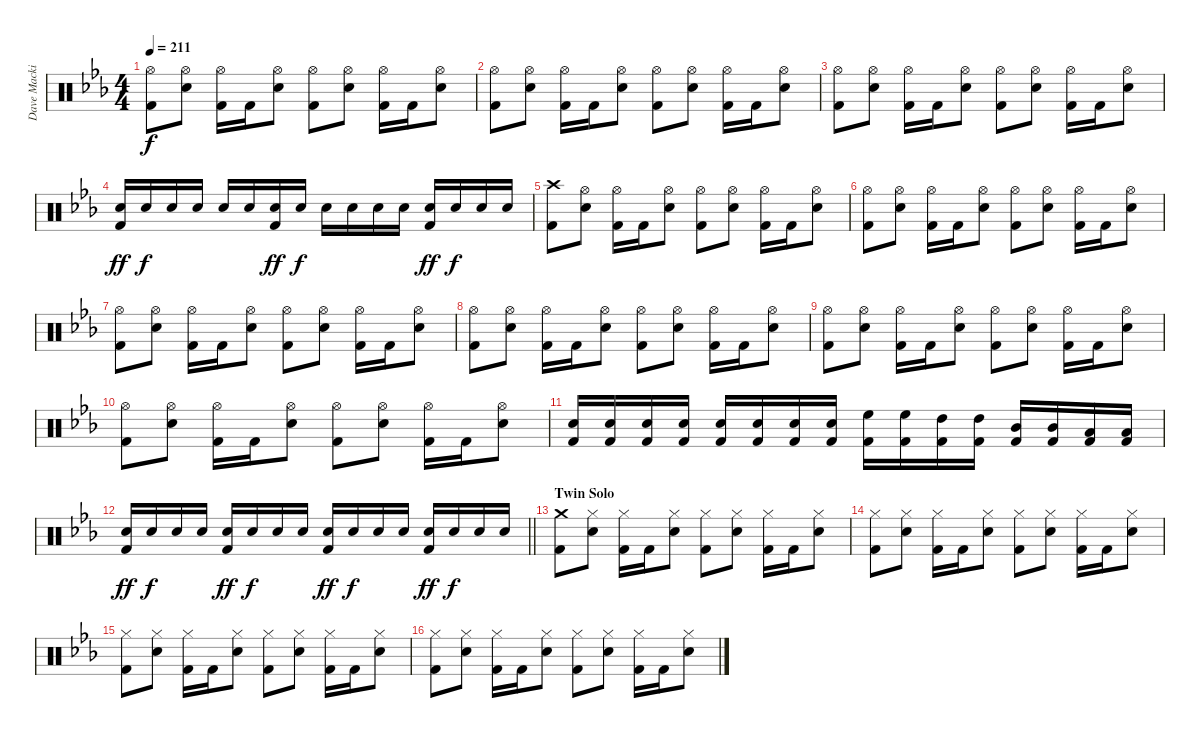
\track ("Dave Mackintosh (Drums)" "Dave Macki") {instrument percussion}
\staff {score}
\articulation defaults
\ts (4 4)
\tempo 211
\clef neutral
\ks eb
("Kick (hit) 2" "Hi-Hat (open)").8{dy f} ("Snare (hit) 2" "Hi-Hat (open)").8 ("Kick (hit) 2" "Hi-Hat (open)").16 "Kick (hit) 2".16 ("Snare (hit) 2" "Hi-Hat (open)").8 ("Kick (hit) 2" "Hi-Hat (open)").8 ("Snare (hit) 2" "Hi-Hat (open)").8 ("Kick (hit) 2" "Hi-Hat (open)").16 "Kick (hit) 2".16 ("Snare (hit) 2" "Hi-Hat (open)").8 |
("Kick (hit) 2" "Hi-Hat (open)").8 ("Snare (hit) 2" "Hi-Hat (open)").8 ("Kick (hit) 2" "Hi-Hat (open)").16 "Kick (hit) 2".16 ("Snare (hit) 2" "Hi-Hat (open)").8 ("Kick (hit) 2" "Hi-Hat (open)").8 ("Snare (hit) 2" "Hi-Hat (open)").8 ("Kick (hit) 2" "Hi-Hat (open)").16 "Kick (hit) 2".16 ("Snare (hit) 2" "Hi-Hat (open)").8 |
("Kick (hit) 2" "Hi-Hat (open)").8 ("Snare (hit) 2" "Hi-Hat (open)").8 ("Kick (hit) 2" "Hi-Hat (open)").16 "Kick (hit) 2".16 ("Snare (hit) 2" "Hi-Hat (open)").8 ("Kick (hit) 2" "Hi-Hat (open)").8 ("Snare (hit) 2" "Hi-Hat (open)").8 ("Kick (hit) 2" "Hi-Hat (open)").16 "Kick (hit) 2".16 ("Snare (hit) 2" "Hi-Hat (open)").8 |
("Kick (hit) 2" "Snare (hit) 2").16{dy ff} "Snare (hit) 2".16{dy f} "Snare (hit) 2".16 "Snare (hit) 2".16 "Snare (hit) 2".16 "Snare (hit) 2".16 ("Kick (hit) 2" "Snare (hit) 2").16{dy ff} "Snare (hit) 2".16{dy f} "Snare (hit) 2".16 "Snare (hit) 2".16 "Snare (hit) 2".16 "Snare (hit) 2".16 ("Kick (hit) 2" "Snare (hit) 2").16{dy ff} "Snare (hit) 2".16{dy f} "Snare (hit) 2".16 "Snare (hit) 2".16 |
("Kick (hit) 2" "Crash high (hit)").8 ("Snare (hit) 2" "Hi-Hat (open)").8 ("Kick (hit) 2" "Hi-Hat (open)").16 "Kick (hit) 2".16 ("Snare (hit) 2" "Hi-Hat (open)").8 ("Kick (hit) 2" "Hi-Hat (open)").8 ("Snare (hit) 2" "Hi-Hat (open)").8 ("Kick (hit) 2" "Hi-Hat (open)").16 "Kick (hit) 2".16 ("Snare (hit) 2" "Hi-Hat (open)").8 |
("Kick (hit) 2" "Hi-Hat (open)").8 ("Snare (hit) 2" "Hi-Hat (open)").8 ("Kick (hit) 2" "Hi-Hat (open)").16 "Kick (hit) 2".16 ("Snare (hit) 2" "Hi-Hat (open)").8 ("Kick (hit) 2" "Hi-Hat (open)").8 ("Snare (hit) 2" "Hi-Hat (open)").8 ("Kick (hit) 2" "Hi-Hat (open)").16 "Kick (hit) 2".16 ("Snare (hit) 2" "Hi-Hat (open)").8 |
("Kick (hit) 2" "Hi-Hat (open)").8 ("Snare (hit) 2" "Hi-Hat (open)").8 ("Kick (hit) 2" "Hi-Hat (open)").16 "Kick (hit) 2".16 ("Snare (hit) 2" "Hi-Hat (open)").8 ("Kick (hit) 2" "Hi-Hat (open)").8 ("Snare (hit) 2" "Hi-Hat (open)").8 ("Kick (hit) 2" "Hi-Hat (open)").16 "Kick (hit) 2".16 ("Snare (hit) 2" "Hi-Hat (open)").8 |
("Kick (hit) 2" "Hi-Hat (open)").8 ("Snare (hit) 2" "Hi-Hat (open)").8 ("Kick (hit) 2" "Hi-Hat (open)").16 "Kick (hit) 2".16 ("Snare (hit) 2" "Hi-Hat (open)").8 ("Kick (hit) 2" "Hi-Hat (open)").8 ("Snare (hit) 2" "Hi-Hat (open)").8 ("Kick (hit) 2" "Hi-Hat (open)").16 "Kick (hit) 2".16 ("Snare (hit) 2" "Hi-Hat (open)").8 |
("Kick (hit) 2" "Hi-Hat (open)").8 ("Snare (hit) 2" "Hi-Hat (open)").8 ("Kick (hit) 2" "Hi-Hat (open)").16 "Kick (hit) 2".16 ("Snare (hit) 2" "Hi-Hat (open)").8 ("Kick (hit) 2" "Hi-Hat (open)").8 ("Snare (hit) 2" "Hi-Hat (open)").8 ("Kick (hit) 2" "Hi-Hat (open)").16 "Kick (hit) 2".16 ("Snare (hit) 2" "Hi-Hat (open)").8 |
("Kick (hit) 2" "Hi-Hat (open)").8 ("Snare (hit) 2" "Hi-Hat (open)").8 ("Kick (hit) 2" "Hi-Hat (open)").16 "Kick (hit) 2".16 ("Snare (hit) 2" "Hi-Hat (open)").8 ("Kick (hit) 2" "Hi-Hat (open)").8 ("Snare (hit) 2" "Hi-Hat (open)").8 ("Kick (hit) 2" "Hi-Hat (open)").16 "Kick (hit) 2".16 ("Snare (hit) 2" "Hi-Hat (open)").8 |
("Kick (hit) 2" "Snare (hit) 2").16 ("Kick (hit) 2" "Snare (hit) 2").16 ("Kick (hit) 2" "Snare (hit) 2").16 ("Kick (hit) 2" "Snare (hit) 2").16 ("Kick (hit) 2" "Snare (hit) 2").16 ("Kick (hit) 2" "Snare (hit) 2").16 ("Kick (hit) 2" "Snare (hit) 2").16 ("Kick (hit) 2" "Snare (hit) 2").16 ("Kick (hit) 2" "High Floor Tom (hit)").16 ("Kick (hit) 2" "High Floor Tom (hit)").16 ("Kick (hit) 2" "High Tom (hit)").16 ("Kick (hit) 2" "High Tom (hit)").16 ("Kick (hit) 2" "Mid Tom (hit)").16 ("Kick (hit) 2" "Mid Tom (hit)").16 ("Kick (hit) 2" "Low Tom (hit)").16 ("Kick (hit) 2" "Low Tom (hit)").16 |
\barLineRight lightlight
("Kick (hit) 2" "Snare (hit) 2").16{dy ff} "Snare (hit) 2".16{dy f} "Snare (hit) 2".16 "Snare (hit) 2".16 ("Kick (hit) 2" "Snare (hit) 2").16{dy ff} "Snare (hit) 2".16{dy f} "Snare (hit) 2".16 "Snare (hit) 2".16 ("Kick (hit) 2" "Snare (hit) 2").16{dy ff} "Snare (hit) 2".16{dy f} "Snare (hit) 2".16 "Snare (hit) 2".16 ("Kick (hit) 2" "Snare (hit) 2").16{dy ff} "Snare (hit) 2".16{dy f} "Snare (hit) 2".16 "Snare (hit) 2".16 |
\section ("" "Twin Solo")
("Kick (hit) 2" "Crash medium (hit)").8 ("Snare (hit) 2" "Hi-Hat (closed)").8 ("Kick (hit) 2" "Hi-Hat (closed)").16 "Kick (hit) 2".16 ("Snare (hit) 2" "Hi-Hat (closed)").8 ("Kick (hit) 2" "Hi-Hat (closed)").8 ("Snare (hit) 2" "Hi-Hat (closed)").8 ("Kick (hit) 2" "Hi-Hat (closed)").16 "Kick (hit) 2".16 ("Snare (hit) 2" "Hi-Hat (closed)").8 |
("Kick (hit) 2" "Hi-Hat (closed)").8 ("Snare (hit) 2" "Hi-Hat (closed)").8 ("Kick (hit) 2" "Hi-Hat (closed)").16 "Kick (hit) 2".16 ("Snare (hit) 2" "Hi-Hat (closed)").8 ("Kick (hit) 2" "Hi-Hat (closed)").8 ("Snare (hit) 2" "Hi-Hat (closed)").8 ("Kick (hit) 2" "Hi-Hat (closed)").16 "Kick (hit) 2".16 ("Snare (hit) 2" "Hi-Hat (closed)").8 |
("Kick (hit) 2" "Hi-Hat (closed)").8 ("Snare (hit) 2" "Hi-Hat (closed)").8 ("Kick (hit) 2" "Hi-Hat (closed)").16 "Kick (hit) 2".16 ("Snare (hit) 2" "Hi-Hat (closed)").8 ("Kick (hit) 2" "Hi-Hat (closed)").8 ("Snare (hit) 2" "Hi-Hat (closed)").8 ("Kick (hit) 2" "Hi-Hat (closed)").16 "Kick (hit) 2".16 ("Snare (hit) 2" "Hi-Hat (closed)").8 |
("Kick (hit) 2" "Hi-Hat (closed)").8 ("Snare (hit) 2" "Hi-Hat (closed)").8 ("Kick (hit) 2" "Hi-Hat (closed)").16 "Kick (hit) 2".16 ("Snare (hit) 2" "Hi-Hat (closed)").8 ("Kick (hit) 2" "Hi-Hat (closed)").8 ("Snare (hit) 2" "Hi-Hat (closed)").8 ("Kick (hit) 2" "Hi-Hat (closed)").16 "Kick (hit) 2".16 ("Snare (hit) 2" "Hi-Hat (closed)").8
